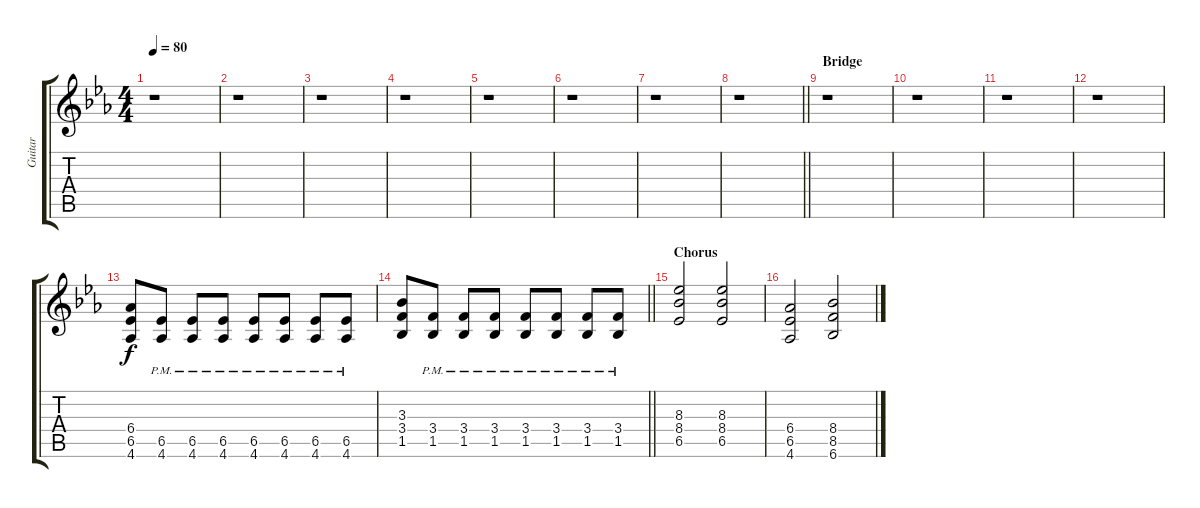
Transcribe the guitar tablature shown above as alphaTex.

\track ("Guitar" "Guitar") {instrument overdrivenguitar}
\staff {score tabs}
\tuning (E4 B3 G3 D3 A2 E2) {hide}
\ts (4 4)
\tempo 80
\clef g2
\ks eb
r.1{dy f} |
r.1 |
r.1 |
r.1 |
r.1 |
r.1 |
r.1 |
\barLineRight lightlight
r.1 |
\section ("" "Bridge")
r.1 |
r.1 |
r.1 |
r.1 |
(6.4 6.5 4.6).8 (6.5{pm} 4.6{pm}).8 (6.5{pm} 4.6{pm}).8 (6.5{pm} 4.6{pm}).8 (6.5{pm} 4.6{pm}).8 (6.5{pm} 4.6{pm}).8 (6.5{pm} 4.6{pm}).8 (6.5{pm} 4.6{pm}).8 |
\barLineRight lightlight
(3.3 3.4 1.5).8 (3.4{pm} 1.5{pm}).8 (3.4{pm} 1.5{pm}).8 (3.4{pm} 1.5{pm}).8 (3.4{pm} 1.5{pm}).8 (3.4{pm} 1.5{pm}).8 (3.4{pm} 1.5{pm}).8 (3.4{pm} 1.5{pm}).8 |
\section ("" "Chorus")
(8.3 8.4 6.5).2 (8.3 8.4 6.5).2 |
(6.4 6.5 4.6).2 (8.4 8.5 6.6).2
